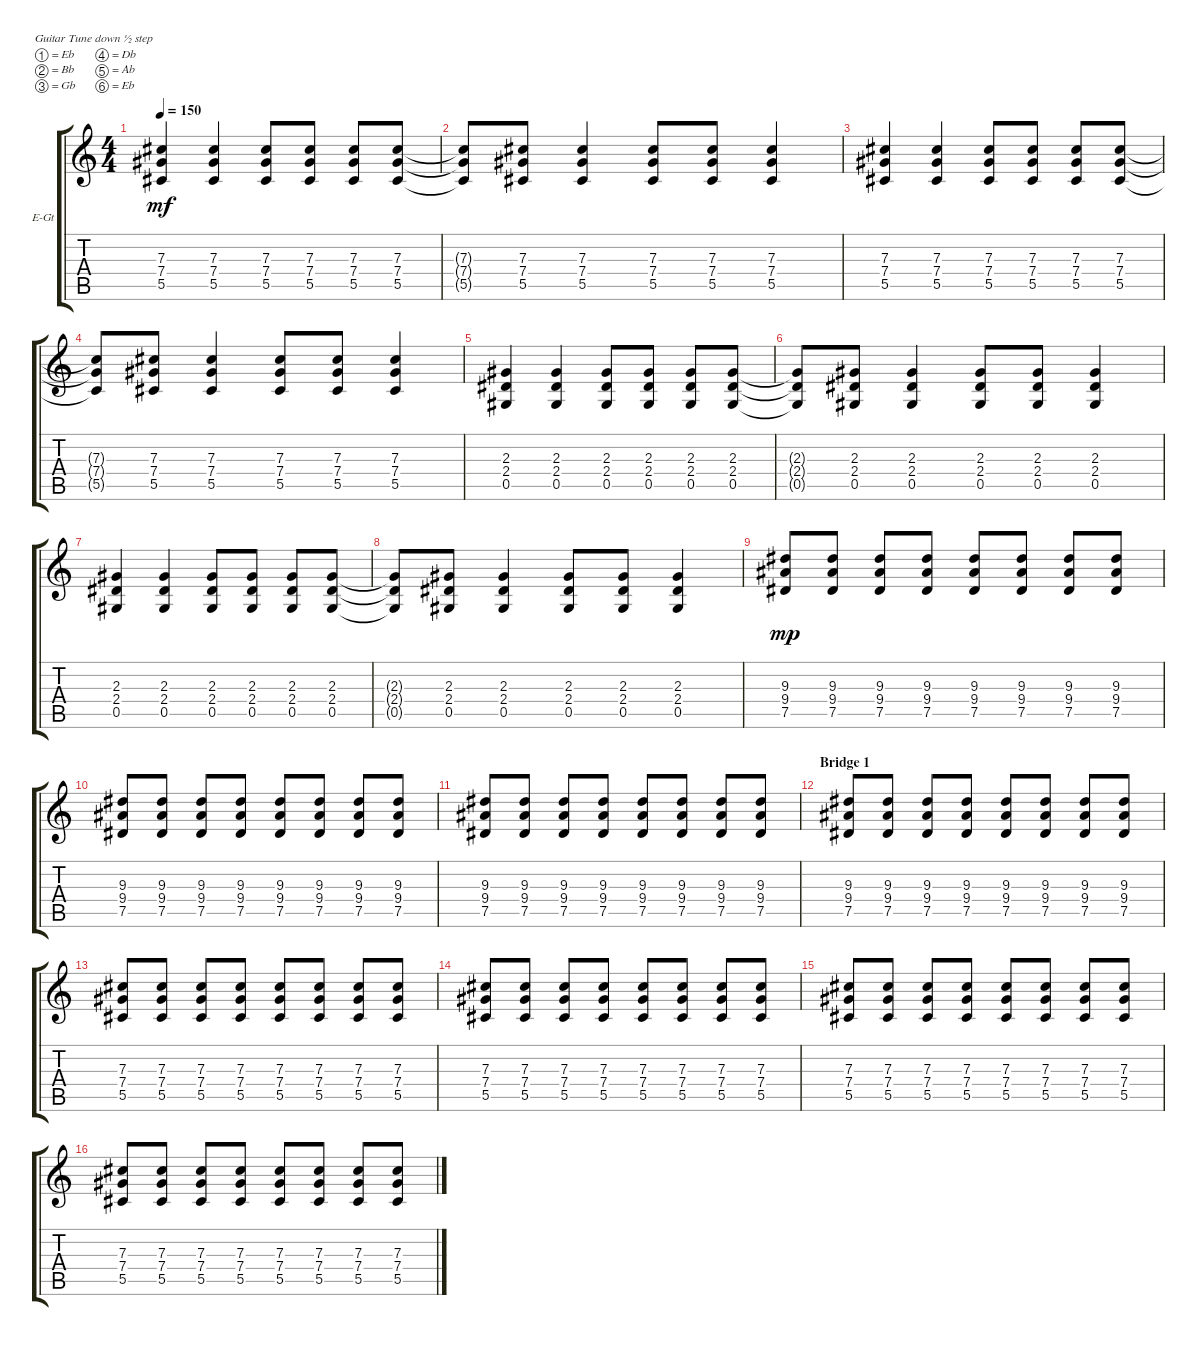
\defaultSystemsLayout 4
\bracketExtendMode groupsimilarinstruments
\firstSystemTrackNameOrientation horizontal
\otherSystemsTrackNameOrientation horizontal
\track ("Electric Guitar" "E-Gt") {instrument distortionguitar}
\staff {score tabs}
\tuning (Eb4 Bb3 Gb3 Db3 Ab2 Eb2)
\ts (4 4)
\tempo 150
\clef g2
\ks c
(5.5 7.4 7.3).4{dy mf} (5.5 7.4 7.3).4 (5.5 7.4 7.3).8 (5.5 7.4 7.3).8 (5.5 7.4 7.3).8 (5.5 7.4 7.3).8 |
(5.5{t} 7.4{t} 7.3{t}).8 (5.5 7.4 7.3).8 (5.5 7.4 7.3).4 (5.5 7.4 7.3).8 (5.5 7.4 7.3).8 (5.5 7.4 7.3).4 |
(5.5 7.4 7.3).4 (5.5 7.4 7.3).4 (5.5 7.4 7.3).8 (5.5 7.4 7.3).8 (5.5 7.4 7.3).8 (5.5 7.4 7.3).8 |
(5.5{t} 7.4{t} 7.3{t}).8 (5.5 7.4 7.3).8 (5.5 7.4 7.3).4 (5.5 7.4 7.3).8 (5.5 7.4 7.3).8 (5.5 7.4 7.3).4 |
(0.5 2.4 2.3).4 (0.5 2.4 2.3).4 (0.5 2.4 2.3).8 (0.5 2.4 2.3).8 (0.5 2.4 2.3).8 (0.5 2.4 2.3).8 |
(0.5{t} 2.4{t} 2.3{t}).8 (0.5 2.4 2.3).8 (0.5 2.4 2.3).4 (0.5 2.4 2.3).8 (0.5 2.4 2.3).8 (0.5 2.4 2.3).4 |
(0.5 2.4 2.3).4 (0.5 2.4 2.3).4 (0.5 2.4 2.3).8 (0.5 2.4 2.3).8 (0.5 2.4 2.3).8 (0.5 2.4 2.3).8 |
(0.5{t} 2.4{t} 2.3{t}).8 (0.5 2.4 2.3).8 (0.5 2.4 2.3).4 (0.5 2.4 2.3).8 (0.5 2.4 2.3).8 (0.5 2.4 2.3).4 |
(7.5 9.4 9.3).8{dy mp} (7.5 9.4 9.3).8 (7.5 9.4 9.3).8 (7.5 9.4 9.3).8 (7.5 9.4 9.3).8 (7.5 9.4 9.3).8 (7.5 9.4 9.3).8 (7.5 9.4 9.3).8 |
(7.5 9.4 9.3).8 (7.5 9.4 9.3).8 (7.5 9.4 9.3).8 (7.5 9.4 9.3).8 (7.5 9.4 9.3).8 (7.5 9.4 9.3).8 (7.5 9.4 9.3).8 (7.5 9.4 9.3).8 |
(7.5 9.4 9.3).8 (7.5 9.4 9.3).8 (7.5 9.4 9.3).8 (7.5 9.4 9.3).8 (7.5 9.4 9.3).8 (7.5 9.4 9.3).8 (7.5 9.4 9.3).8 (7.5 9.4 9.3).8 |
\section ("" "Bridge 1")
(7.5 9.4 9.3).8 (7.5 9.4 9.3).8 (7.5 9.4 9.3).8 (7.5 9.4 9.3).8 (7.5 9.4 9.3).8 (7.5 9.4 9.3).8 (7.5 9.4 9.3).8 (7.5 9.4 9.3).8 |
(5.5 7.4 7.3).8 (5.5 7.4 7.3).8 (5.5 7.4 7.3).8 (5.5 7.4 7.3).8 (5.5 7.4 7.3).8 (5.5 7.4 7.3).8 (5.5 7.4 7.3).8 (5.5 7.4 7.3).8 |
(5.5 7.4 7.3).8 (5.5 7.4 7.3).8 (5.5 7.4 7.3).8 (5.5 7.4 7.3).8 (5.5 7.4 7.3).8 (5.5 7.4 7.3).8 (5.5 7.4 7.3).8 (5.5 7.4 7.3).8 |
(5.5 7.4 7.3).8 (5.5 7.4 7.3).8 (5.5 7.4 7.3).8 (5.5 7.4 7.3).8 (5.5 7.4 7.3).8 (5.5 7.4 7.3).8 (5.5 7.4 7.3).8 (5.5 7.4 7.3).8 |
(5.5 7.4 7.3).8 (5.5 7.4 7.3).8 (5.5 7.4 7.3).8 (5.5 7.4 7.3).8 (5.5 7.4 7.3).8 (5.5 7.4 7.3).8 (5.5 7.4 7.3).8 (5.5 7.4 7.3).8
